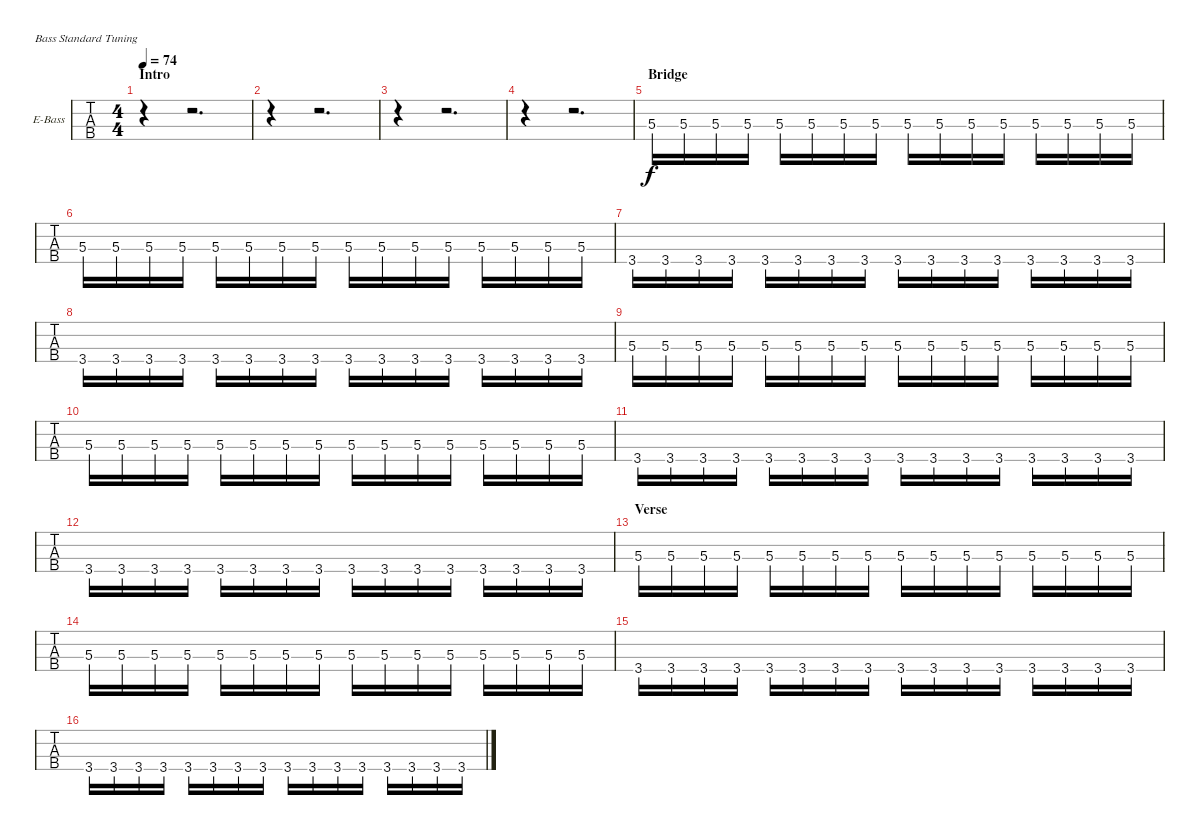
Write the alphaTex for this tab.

\bracketExtendMode groupsimilarinstruments
\firstSystemTrackNameOrientation horizontal
\otherSystemsTrackNameOrientation horizontal
\track ("Nikolai" "E-Bass") {instrument electricbasspick}
\staff {tabs}
\tuning (G2 D2 A1 E1)
\ts (4 4)
\section ("" "Intro")
\tempo 74
\clef f4
\ks c
r.4{dy f instrument electricbasspick} r.2{d} |
r.4 r.2{d} |
r.4 r.2{d} |
r.4 r.2{d} |
\section ("" "Bridge")
5.3.16 5.3.16 5.3.16 5.3.16 5.3.16 5.3.16 5.3.16 5.3.16 5.3.16 5.3.16 5.3.16 5.3.16 5.3.16 5.3.16 5.3.16 5.3.16 |
5.3.16 5.3.16 5.3.16 5.3.16 5.3.16 5.3.16 5.3.16 5.3.16 5.3.16 5.3.16 5.3.16 5.3.16 5.3.16 5.3.16 5.3.16 5.3.16 |
3.4.16 3.4.16 3.4.16 3.4.16 3.4.16 3.4.16 3.4.16 3.4.16 3.4.16 3.4.16 3.4.16 3.4.16 3.4.16 3.4.16 3.4.16 3.4.16 |
3.4.16 3.4.16 3.4.16 3.4.16 3.4.16 3.4.16 3.4.16 3.4.16 3.4.16 3.4.16 3.4.16 3.4.16 3.4.16 3.4.16 3.4.16 3.4.16 |
5.3.16 5.3.16 5.3.16 5.3.16 5.3.16 5.3.16 5.3.16 5.3.16 5.3.16 5.3.16 5.3.16 5.3.16 5.3.16 5.3.16 5.3.16 5.3.16 |
5.3.16 5.3.16 5.3.16 5.3.16 5.3.16 5.3.16 5.3.16 5.3.16 5.3.16 5.3.16 5.3.16 5.3.16 5.3.16 5.3.16 5.3.16 5.3.16 |
3.4.16 3.4.16 3.4.16 3.4.16 3.4.16 3.4.16 3.4.16 3.4.16 3.4.16 3.4.16 3.4.16 3.4.16 3.4.16 3.4.16 3.4.16 3.4.16 |
3.4.16 3.4.16 3.4.16 3.4.16 3.4.16 3.4.16 3.4.16 3.4.16 3.4.16 3.4.16 3.4.16 3.4.16 3.4.16 3.4.16 3.4.16 3.4.16 |
\section ("" "Verse")
5.3.16 5.3.16 5.3.16 5.3.16 5.3.16 5.3.16 5.3.16 5.3.16 5.3.16 5.3.16 5.3.16 5.3.16 5.3.16 5.3.16 5.3.16 5.3.16 |
5.3.16 5.3.16 5.3.16 5.3.16 5.3.16 5.3.16 5.3.16 5.3.16 5.3.16 5.3.16 5.3.16 5.3.16 5.3.16 5.3.16 5.3.16 5.3.16 |
3.4.16 3.4.16 3.4.16 3.4.16 3.4.16 3.4.16 3.4.16 3.4.16 3.4.16 3.4.16 3.4.16 3.4.16 3.4.16 3.4.16 3.4.16 3.4.16 |
3.4.16 3.4.16 3.4.16 3.4.16 3.4.16 3.4.16 3.4.16 3.4.16 3.4.16 3.4.16 3.4.16 3.4.16 3.4.16 3.4.16 3.4.16 3.4.16
